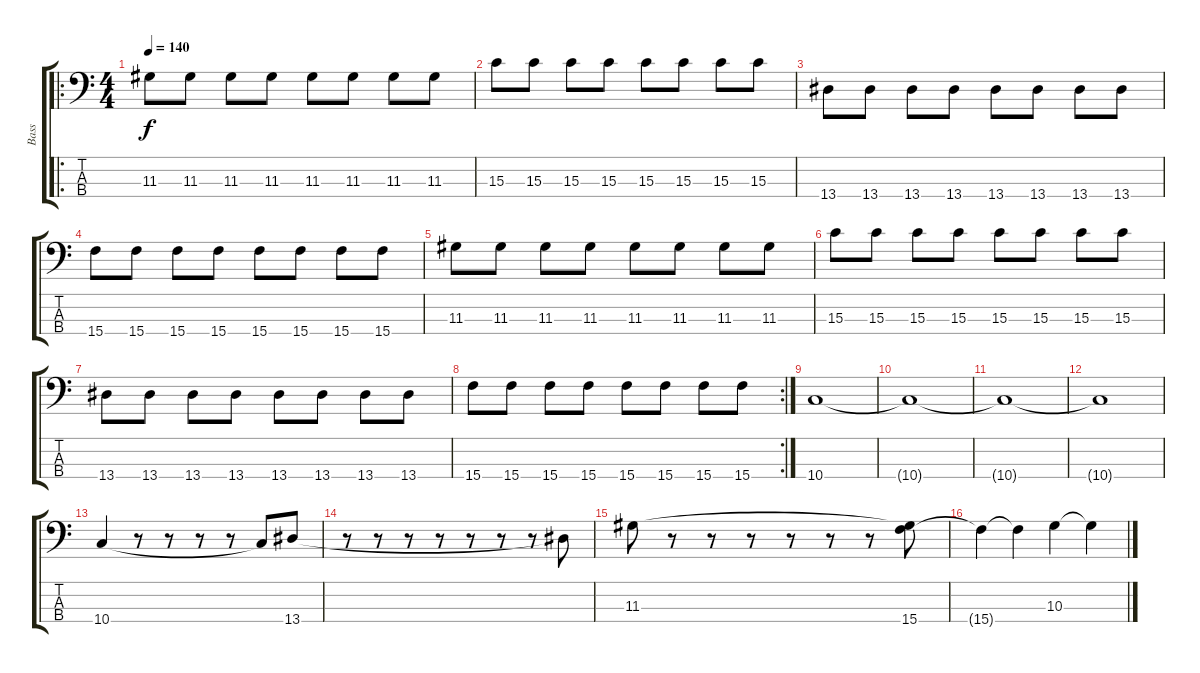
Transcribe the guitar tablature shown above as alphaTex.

\track ("Bass" "Bass") {instrument electricbassfinger}
\staff {score tabs}
\tuning (G2 D2 A1 D1) {hide}
\ro
\ts (4 4)
\tempo 140
\clef f4
\ks c
11.3.8{dy f} 11.3.8 11.3.8 11.3.8 11.3.8 11.3.8 11.3.8 11.3.8 |
15.3.8 15.3.8 15.3.8 15.3.8 15.3.8 15.3.8 15.3.8 15.3.8 |
13.4.8 13.4.8 13.4.8 13.4.8 13.4.8 13.4.8 13.4.8 13.4.8 |
15.4.8 15.4.8 15.4.8 15.4.8 15.4.8 15.4.8 15.4.8 15.4.8 |
11.3.8 11.3.8 11.3.8 11.3.8 11.3.8 11.3.8 11.3.8 11.3.8 |
15.3.8 15.3.8 15.3.8 15.3.8 15.3.8 15.3.8 15.3.8 15.3.8 |
13.4.8 13.4.8 13.4.8 13.4.8 13.4.8 13.4.8 13.4.8 13.4.8 |
\rc 2
15.4.8 15.4.8 15.4.8 15.4.8 15.4.8 15.4.8 15.4.8 15.4.8 |
10.4.1 |
10.4{t}.1 |
10.4{t}.1 |
10.4{t}.1 |
10.4.4 r.8 r.8 r.8 r.8 10.4{t}.8 13.4.8 |
r.8 r.8 r.8 r.8 r.8 r.8 r.8 13.4{t}.8 |
11.3.8 r.8 r.8 r.8 r.8 r.8 r.8 (11.3{t} 15.4).8 |
15.4{t}.4 15.4{t}.4 10.3.4 10.3{t}.4
